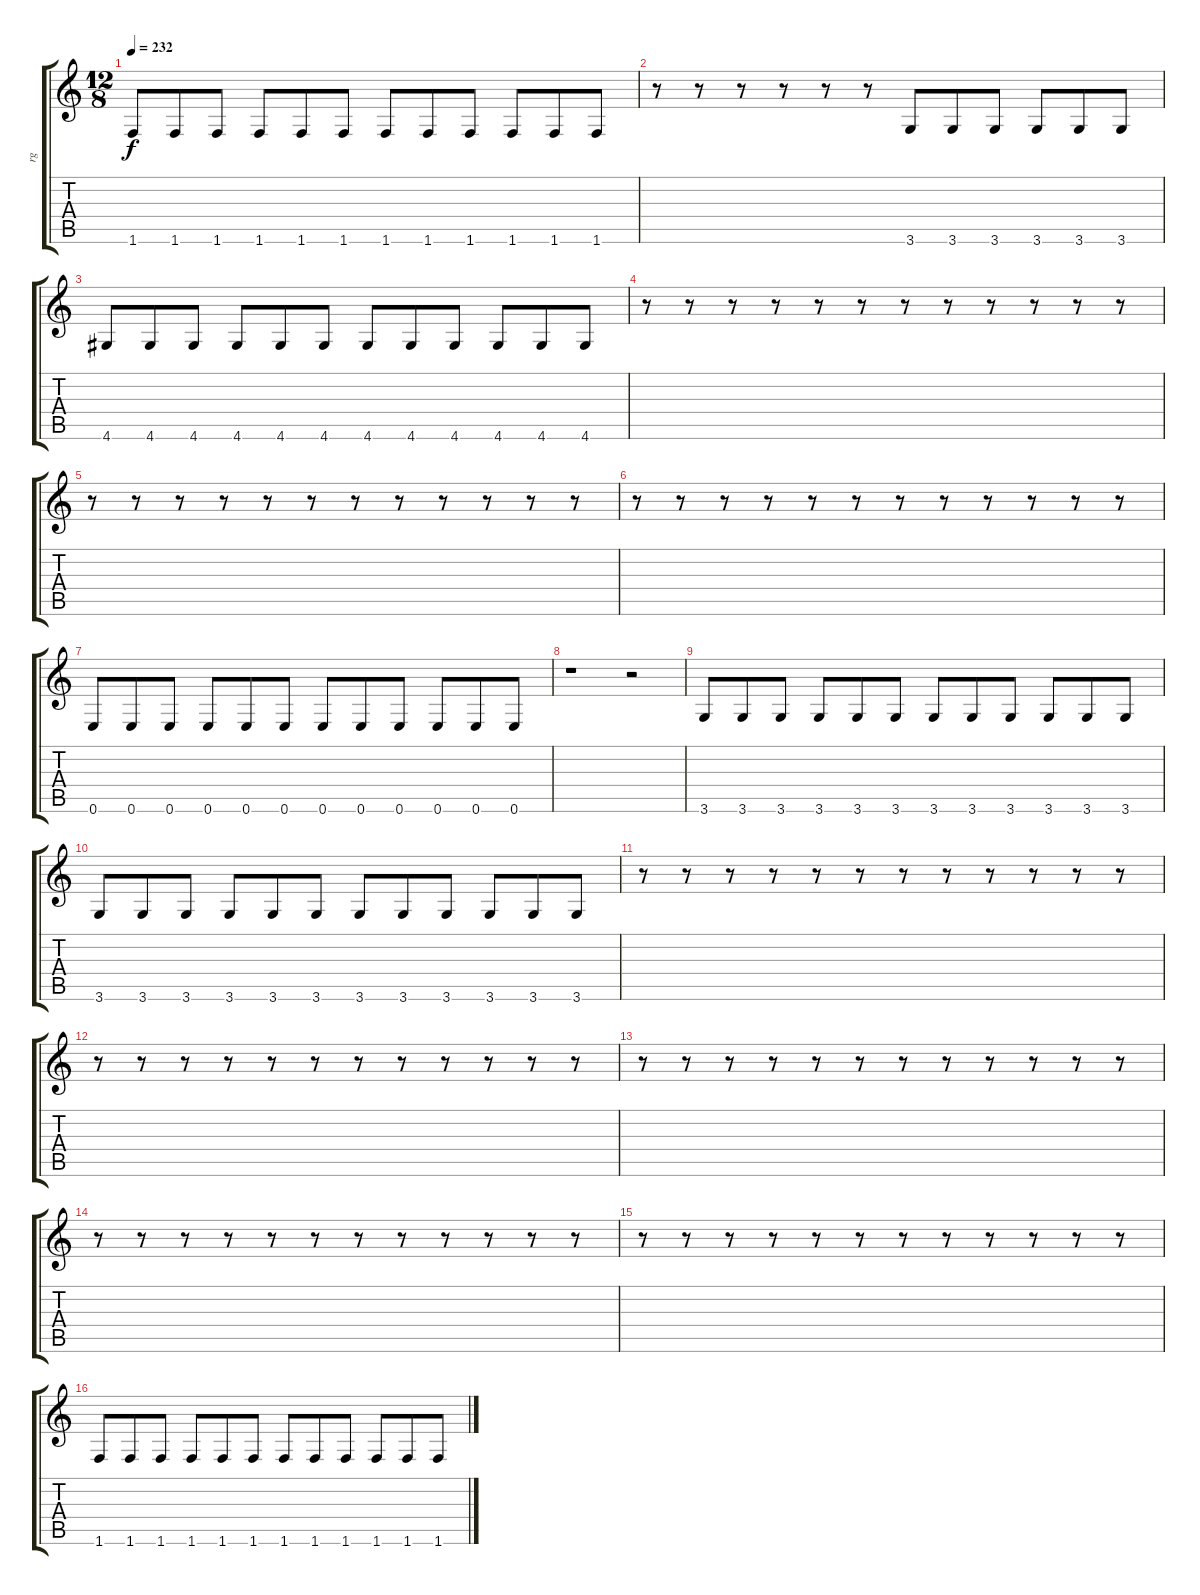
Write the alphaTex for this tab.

\track ("rg" "rg") {instrument distortionguitar}
\staff {score tabs}
\tuning (E4 B3 G3 D3 A2 E2) {hide}
\ts (12 8)
\tempo 232
\clef g2
\ks c
1.6.8{dy f} 1.6.8 1.6.8 1.6.8 1.6.8 1.6.8 1.6.8 1.6.8 1.6.8 1.6.8 1.6.8 1.6.8 |
r.8 r.8 r.8 r.8 r.8 r.8 3.6.8 3.6.8 3.6.8 3.6.8 3.6.8 3.6.8 |
4.6.8 4.6.8 4.6.8 4.6.8 4.6.8 4.6.8 4.6.8 4.6.8 4.6.8 4.6.8 4.6.8 4.6.8 |
r.8 r.8 r.8 r.8 r.8 r.8 r.8 r.8 r.8 r.8 r.8 r.8 |
r.8 r.8 r.8 r.8 r.8 r.8 r.8 r.8 r.8 r.8 r.8 r.8 |
r.8 r.8 r.8 r.8 r.8 r.8 r.8 r.8 r.8 r.8 r.8 r.8 |
0.6.8 0.6.8 0.6.8 0.6.8 0.6.8 0.6.8 0.6.8 0.6.8 0.6.8 0.6.8 0.6.8 0.6.8 |
r.1 r.2 |
3.6.8 3.6.8 3.6.8 3.6.8 3.6.8 3.6.8 3.6.8 3.6.8 3.6.8 3.6.8 3.6.8 3.6.8 |
3.6.8 3.6.8 3.6.8 3.6.8 3.6.8 3.6.8 3.6.8 3.6.8 3.6.8 3.6.8 3.6.8 3.6.8 |
r.8 r.8 r.8 r.8 r.8 r.8 r.8 r.8 r.8 r.8 r.8 r.8 |
r.8 r.8 r.8 r.8 r.8 r.8 r.8 r.8 r.8 r.8 r.8 r.8 |
r.8 r.8 r.8 r.8 r.8 r.8 r.8 r.8 r.8 r.8 r.8 r.8 |
r.8 r.8 r.8 r.8 r.8 r.8 r.8 r.8 r.8 r.8 r.8 r.8 |
r.8 r.8 r.8 r.8 r.8 r.8 r.8 r.8 r.8 r.8 r.8 r.8 |
1.6.8 1.6.8 1.6.8 1.6.8 1.6.8 1.6.8 1.6.8 1.6.8 1.6.8 1.6.8 1.6.8 1.6.8
